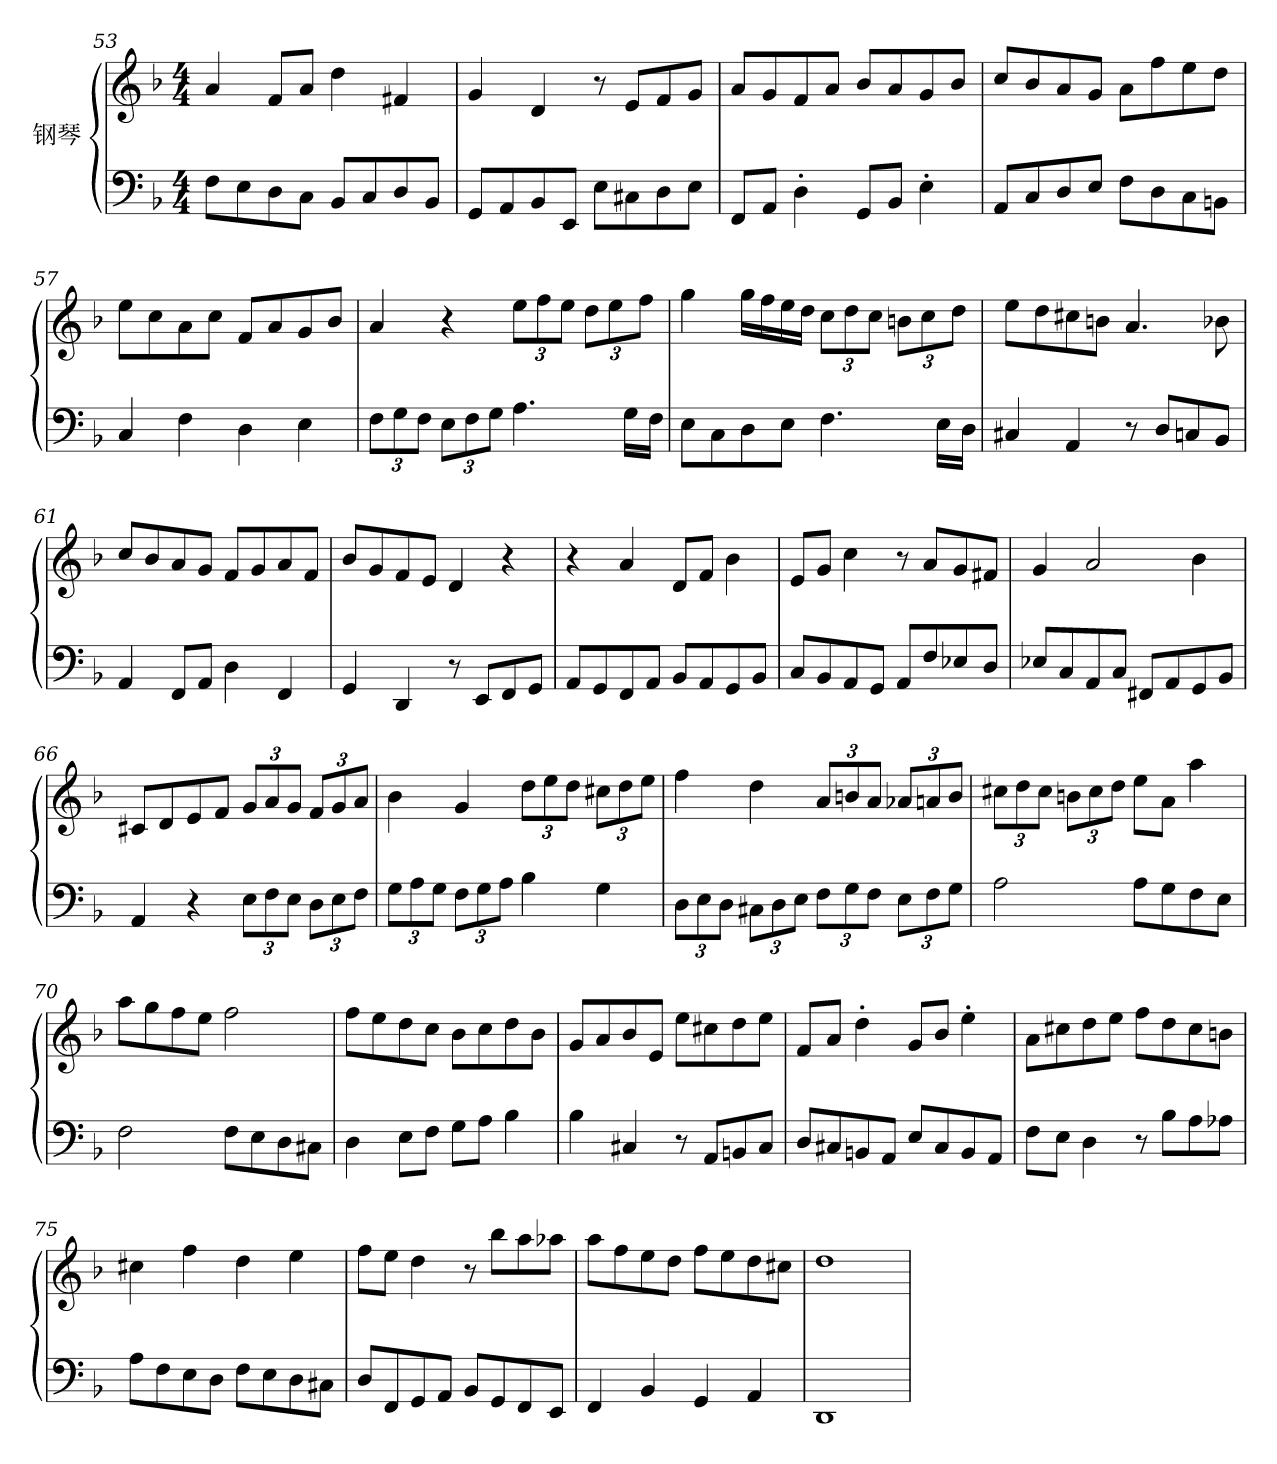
**kern	**kern
*part1	*part1
*staff2	*staff1
*I"钢琴	*
!!LO:LB:g=z
*clefF4	*clefG2
*k[b-]	*k[b-]
*M4/4	*M4/4
=53	=53
8F\L	4a/
8E\	.
8D\	8f/L
8C\J	8a/J
8BB-/L	4dd\
8C/	.
8D/	4f#X/
8BB-/J	.
=54	=54
8GG/L	4g/
8AA/	.
8BB-/	4d/
8EE/J	.
8E\L	8r
8C#X\	8e/L
8D\	8f/
8E\J	8g/J
=55	=55
8FF/L	8a/L
8AA/J	8g/
4D'\	8f/
.	8a/J
8GG/L	8b-/L
8BB-/J	8a/
4E'\	8g/
.	8b-/J
=56	=56
8AA/L	8cc/L
8C/	8b-/
8D/	8a/
8E/J	8g/J
8F\L	8a\L
8D\	8ff\
8C\	8ee\
8BBn\J	8dd\J
=57	=57
4C/	8ee\L
.	8cc\
4F\	8a\
.	8cc\J
4D\	8f/L
.	8a/
4E\	8g/
.	8b-/J
!!LO:LB:g=z
=58	=58
*Xbrackettup	*
12F\L	4a/
12G\	.
12F\J	.
12E\L	4r
12F\	.
12G\J	.
*	*Xbrackettup
4.A\	12ee\L
.	12ff\
.	12ee\J
.	12dd\L
.	12ee\
16G\LL	.
.	12ff\J
16F\JJ	.
=59	=59
8E\L	4gg\
8C\	.
8D\	16gg\LL
.	16ff\
8E\J	16ee\
.	16dd\JJ
4.F\	12cc\L
.	12dd\
.	12cc\J
.	12bn\L
.	12cc\
16E\LL	.
.	12dd\J
16D\JJ	.
=60	=60
4C#X/	8ee\L
.	8dd\
4AA/	8cc#X\
.	8bn\J
8r	4.a/
8D/L	.
8Cn/	.
8BB-/J	8b-X\
=61	=61
4AA/	8cc/L
.	8b-/
8FF/L	8a/
8AA/J	8g/J
4D\	8f/L
.	8g/
4FF/	8a/
.	8f/J
!!LO:LB:g=z
=62	=62
4GG/	8b-/L
.	8g/
4DD/	8f/
.	8e/J
8r	4d/
8EE/L	.
8FF/	4r
8GG/J	.
=63	=63
8AA/L	4r
8GG/	.
8FF/	4a/
8AA/J	.
8BB-/L	8d/L
8AA/	8f/J
8GG/	4b-\
8BB-/J	.
=64	=64
8C/L	8e/L
8BB-/	8g/J
8AA/	4cc\
8GG/J	.
8AA/L	8r
8F/	8a/L
8E-X/	8g/
8D/J	8f#X/J
=65	=65
8E-X/L	4g/
8C/	.
8AA/	2a/
8C/J	.
8FF#X/L	.
8AA/	.
8GG/	4b-\
8BB-/J	.
!!LO:LB:g=z
=66	=66
4AA/	8c#X/L
.	8d/
4r	8e/
.	8f/J
12E\L	12g/L
12F\	12a/
12E\J	12g/J
12D\L	12f/L
12E\	12g/
12F\J	12a/J
=67	=67
12G\L	4b-\
12A\	.
12G\J	.
12F\L	4g/
12G\	.
12A\J	.
4B-\	12dd\L
.	12ee\
.	12dd\J
4G\	12cc#X\L
.	12dd\
.	12ee\J
=68	=68
12D\L	4ff\
12E\	.
12D\J	.
12C#X\L	4dd\
12D\	.
12E\J	.
12F\L	12a/L
12G\	12bn/
12F\J	12a/J
12E\L	12a-X/L
12F\	12an/
12G\J	12b/J
!!LO:LB:g=z
=69	=69
2A\	12cc#X\L
.	12dd\
.	12cc#\J
.	12bn\L
.	12cc#\
.	12dd\J
8A\L	8ee\L
8G\	8a\J
8F\	4aa\
8E\J	.
=70	=70
2F\	8aa\L
.	8gg\
.	8ff\
.	8ee\J
8F\L	2ff\
8E\	.
8D\	.
8C#X\J	.
=71	=71
4D\	8ff\L
.	8ee\
8E\L	8dd\
8F\J	8cc\J
8G\L	8b-\L
8A\J	8cc\
4B-\	8dd\
.	8b-\J
=72	=72
4B-\	8g/L
.	8a/
4C#X/	8b-/
.	8e/J
8r	8ee\L
8AA/L	8cc#X\
8BBn/	8dd\
8C#/J	8ee\J
!!LO:PB:g=z
=73	=73
8D/L	8f/L
8C#X/	8a/J
8BBn/	4dd'\
8AA/J	.
8E/L	8g/L
8C#/	8b-/J
8BB/	4ee'\
8AA/J	.
=74	=74
8F\L	8a\L
8E\J	8cc#X\
4D\	8dd\
.	8ee\J
8r	8ff\L
8B-\L	8dd\
8A\	8cc#\
8A-X\J	8bn\J
=75	=75
8A\L	4cc#X\
8F\	.
8E\	4ff\
8D\J	.
8F\L	4dd\
8E\	.
8D\	4ee\
8C#X\J	.
=76	=76
8D/L	8ff\L
8FF/	8ee\J
8GG/	4dd\
8AA/J	.
8BB-/L	8r
*	*MM112
8GG/	8bb-\L
8FF/	8aa\
8EE/J	8aa-X\J
!!LO:LB:g=z
=77	=77
4FF/	8aa\L
*	*MM100
.	8ff\
4BB-/	8ee\
.	8dd\J
4GG/	8ff\L
.	8ee\
*	*MM90
4AA/	8dd\
.	8cc#X\J
=78	=78
*	*MM75
1DD	1dd
=	=
*-	*-
